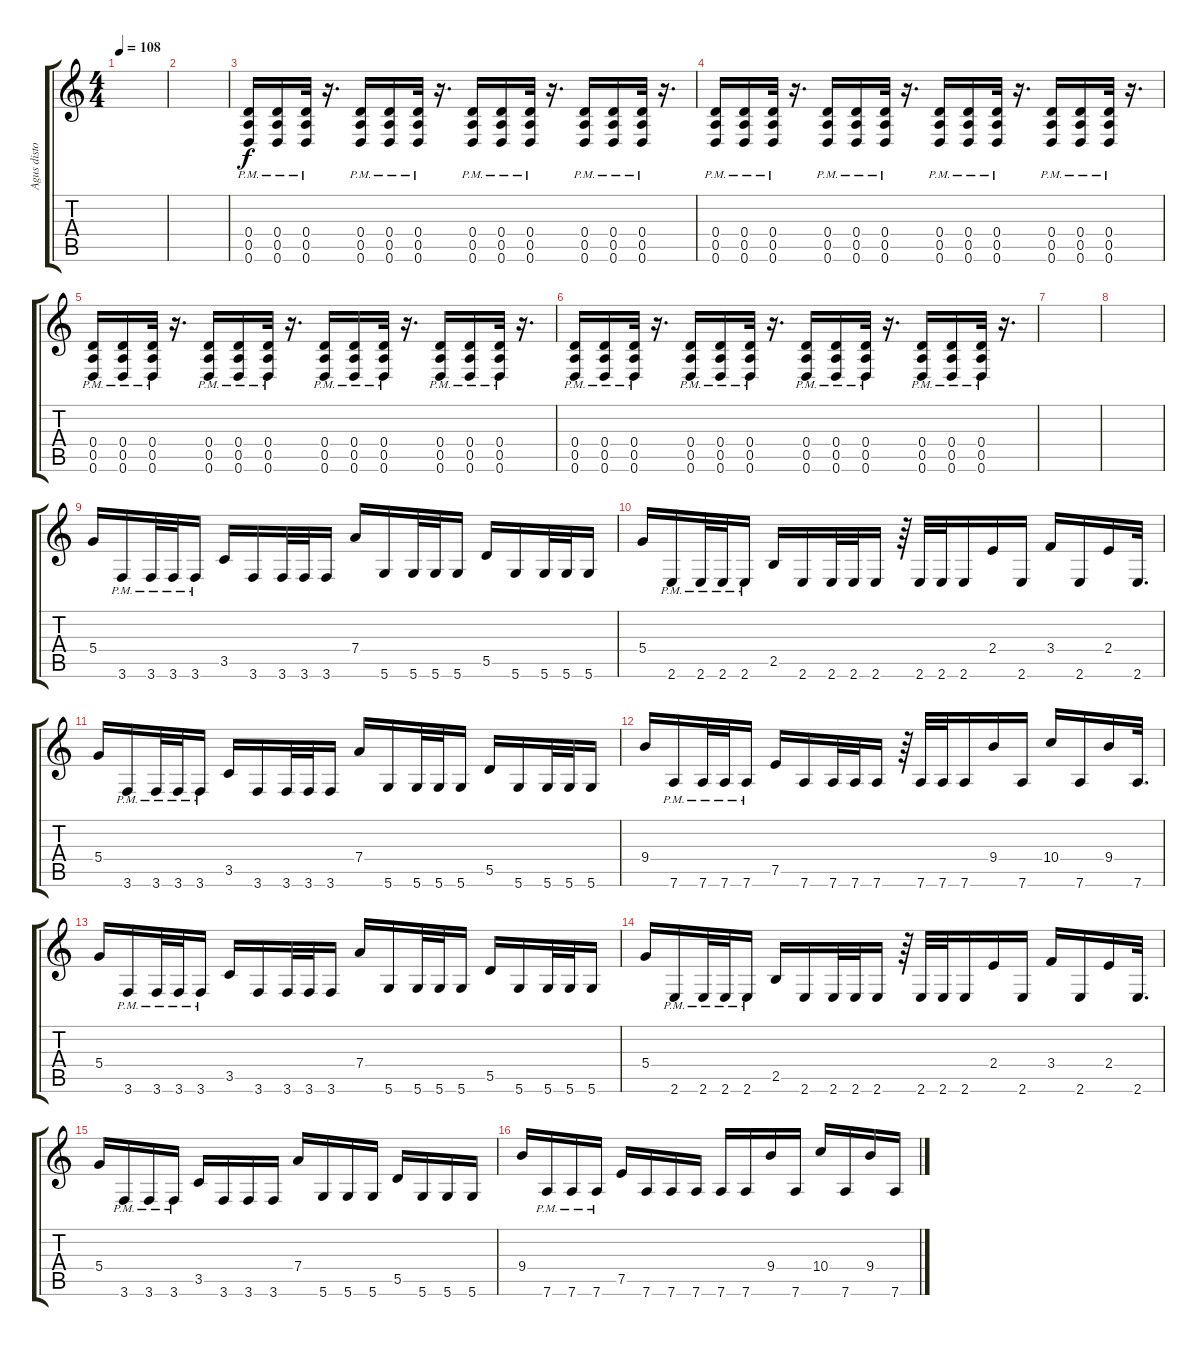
\track ("Agus distortion" "Agus disto") {instrument distortionguitar}
\staff {score tabs}
\tuning (E4 B3 G3 D3 A2 D2) {hide}
\ts (4 4)
\tempo 108
\clef g2
\ks c
|
|
(0.4{pm} 0.5{pm} 0.6{pm}).16 (0.4{pm} 0.5{pm} 0.6{pm}).16 (0.4{pm} 0.5{pm} 0.6{pm}).32 r.16{d} (0.4{pm} 0.5{pm} 0.6{pm}).16 (0.4{pm} 0.5{pm} 0.6{pm}).16 (0.4{pm} 0.5{pm} 0.6{pm}).32 r.16{d} (0.4{pm} 0.5{pm} 0.6{pm}).16 (0.4{pm} 0.5{pm} 0.6{pm}).16 (0.4{pm} 0.5{pm} 0.6{pm}).32 r.16{d} (0.4{pm} 0.5{pm} 0.6{pm}).16 (0.4{pm} 0.5{pm} 0.6{pm}).16 (0.4{pm} 0.5{pm} 0.6{pm}).32 r.16{d} |
(0.4{pm} 0.5{pm} 0.6{pm}).16 (0.4{pm} 0.5{pm} 0.6{pm}).16 (0.4{pm} 0.5{pm} 0.6{pm}).32 r.16{d} (0.4{pm} 0.5{pm} 0.6{pm}).16 (0.4{pm} 0.5{pm} 0.6{pm}).16 (0.4{pm} 0.5{pm} 0.6{pm}).32 r.16{d} (0.4{pm} 0.5{pm} 0.6{pm}).16 (0.4{pm} 0.5{pm} 0.6{pm}).16 (0.4{pm} 0.5{pm} 0.6{pm}).32 r.16{d} (0.4{pm} 0.5{pm} 0.6{pm}).16 (0.4{pm} 0.5{pm} 0.6{pm}).16 (0.4{pm} 0.5{pm} 0.6{pm}).32 r.16{d} |
(0.4{pm} 0.5{pm} 0.6{pm}).16 (0.4{pm} 0.5{pm} 0.6{pm}).16 (0.4{pm} 0.5{pm} 0.6{pm}).32 r.16{d} (0.4{pm} 0.5{pm} 0.6{pm}).16 (0.4{pm} 0.5{pm} 0.6{pm}).16 (0.4{pm} 0.5{pm} 0.6{pm}).32 r.16{d} (0.4{pm} 0.5{pm} 0.6{pm}).16 (0.4{pm} 0.5{pm} 0.6{pm}).16 (0.4{pm} 0.5{pm} 0.6{pm}).32 r.16{d} (0.4{pm} 0.5{pm} 0.6{pm}).16 (0.4{pm} 0.5{pm} 0.6{pm}).16 (0.4{pm} 0.5{pm} 0.6{pm}).32 r.16{d} |
(0.4{pm} 0.5{pm} 0.6{pm}).16 (0.4{pm} 0.5{pm} 0.6{pm}).16 (0.4{pm} 0.5{pm} 0.6{pm}).32 r.16{d} (0.4{pm} 0.5{pm} 0.6{pm}).16 (0.4{pm} 0.5{pm} 0.6{pm}).16 (0.4{pm} 0.5{pm} 0.6{pm}).32 r.16{d} (0.4{pm} 0.5{pm} 0.6{pm}).16 (0.4{pm} 0.5{pm} 0.6{pm}).16 (0.4{pm} 0.5{pm} 0.6{pm}).32 r.16{d} (0.4{pm} 0.5{pm} 0.6{pm}).16 (0.4{pm} 0.5{pm} 0.6{pm}).16 (0.4{pm} 0.5{pm} 0.6{pm}).32 r.16{d} |
|
|
5.4.16 3.6{pm}.16 3.6{pm}.32 3.6{pm}.32 3.6{pm}.16 3.5.16 3.6.16 3.6.32 3.6.32 3.6.16 7.4.16 5.6.16 5.6.32 5.6.32 5.6.16 5.5.16 5.6.16 5.6.32 5.6.32 5.6.16 |
5.4.16 2.6{pm}.16 2.6{pm}.32 2.6{pm}.32 2.6{pm}.16 2.5.16 2.6.16 2.6.32 2.6.32 2.6.16 r.64 2.6.32 2.6.32 2.6.16 2.4.16 2.6.16 3.4.16 2.6.16 2.4.16 2.6.32{d} |
5.4.16 3.6{pm}.16 3.6{pm}.32 3.6{pm}.32 3.6{pm}.16 3.5.16 3.6.16 3.6.32 3.6.32 3.6.16 7.4.16 5.6.16 5.6.32 5.6.32 5.6.16 5.5.16 5.6.16 5.6.32 5.6.32 5.6.16 |
9.4.16 7.6{pm}.16 7.6{pm}.32 7.6{pm}.32 7.6{pm}.16 7.5.16 7.6.16 7.6.32 7.6.32 7.6.16 r.64 7.6.32 7.6.32 7.6.16 9.4.16 7.6.16 10.4.16 7.6.16 9.4.16 7.6.32{d} |
5.4.16 3.6{pm}.16 3.6{pm}.32 3.6{pm}.32 3.6{pm}.16 3.5.16 3.6.16 3.6.32 3.6.32 3.6.16 7.4.16 5.6.16 5.6.32 5.6.32 5.6.16 5.5.16 5.6.16 5.6.32 5.6.32 5.6.16 |
5.4.16 2.6{pm}.16 2.6{pm}.32 2.6{pm}.32 2.6{pm}.16 2.5.16 2.6.16 2.6.32 2.6.32 2.6.16 r.64 2.6.32 2.6.32 2.6.16 2.4.16 2.6.16 3.4.16 2.6.16 2.4.16 2.6.32{d} |
5.4.16 3.6{pm}.16 3.6{pm}.16 3.6{pm}.16 3.5.16 3.6.16 3.6.16 3.6.16 7.4.16 5.6.16 5.6.16 5.6.16 5.5.16 5.6.16 5.6.16 5.6.16 |
9.4.16 7.6{pm}.16 7.6{pm}.16 7.6{pm}.16 7.5.16 7.6.16 7.6.16 7.6.16 7.6.16 7.6.16 9.4.16 7.6.16 10.4.16 7.6.16 9.4.16 7.6.16
